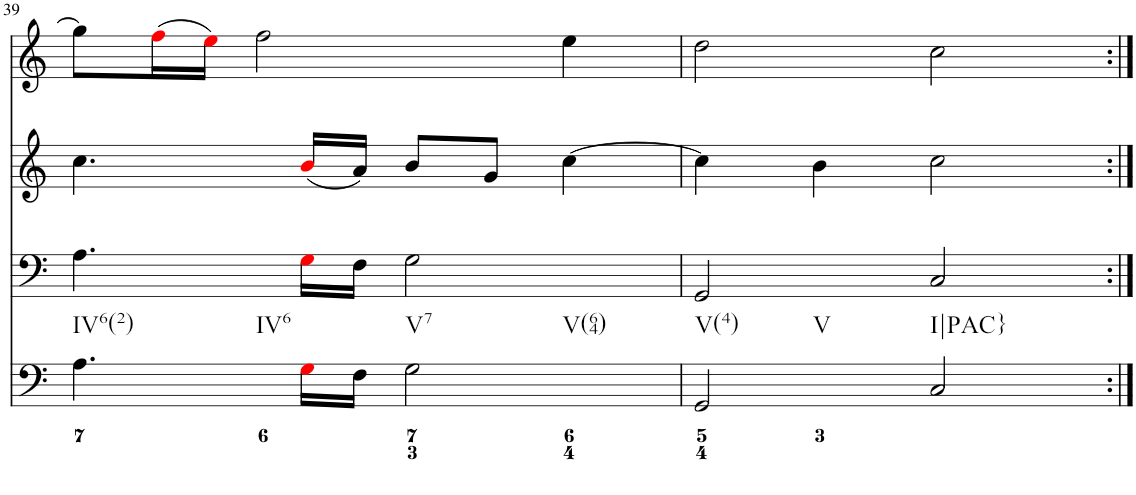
**kern	**kern	**kern	**kern
*part4	*part3	*part2	*part1
*staff4	*staff3	*staff2	*staff1
*I"violn	*I"violn	*I"cello	*I"organ
*I'Vln	*I'Vln	*	*
!!LO:PB:g=z
*clefF4	*clefF4	*clefG2	*clefG2
*k[]	*k[]	*k[]	*k[]
*M4/4	*M4/4	*M4/4	*M4/4
*met(c)	*met(c)	*met(c)	*met(c)
=39	=39	=39	=39
!	!LO:TX:b:t=IV6(2)	!	!
!	!LO:TX:b:t=IV6	!	!
4.A\	4.A\	4.cc\	8gg\L]
.	.	.	(16ffi\L
.	.	.	16eei\JJ)
.	.	.	2ff\
16Gi\LL	16Gi\LL	(16bi/LL	.
16F\JJ	16F\JJ	16a/JJ)	.
!	!LO:TX:b:t=V7	!	!
!	!LO:TX:b:t=V(64)	!	!
2G\	2G\	8b/L	.
.	.	8g/J	.
.	.	[4cc\	4ee\
=40	=40	=40	=40
!	!LO:TX:b:t=V(4)	!	!
!	!LO:TX:b:t=V	!	!
2GG/	2GG/	4cc\]	2dd\
.	.	4b\	.
!	!LO:TX:b:t=I|PAC}	!	!
2C/	2C/	2cc\	2cc\
=:|!	=:|!	=:|!	=:|!
*-	*-	*-	*-
